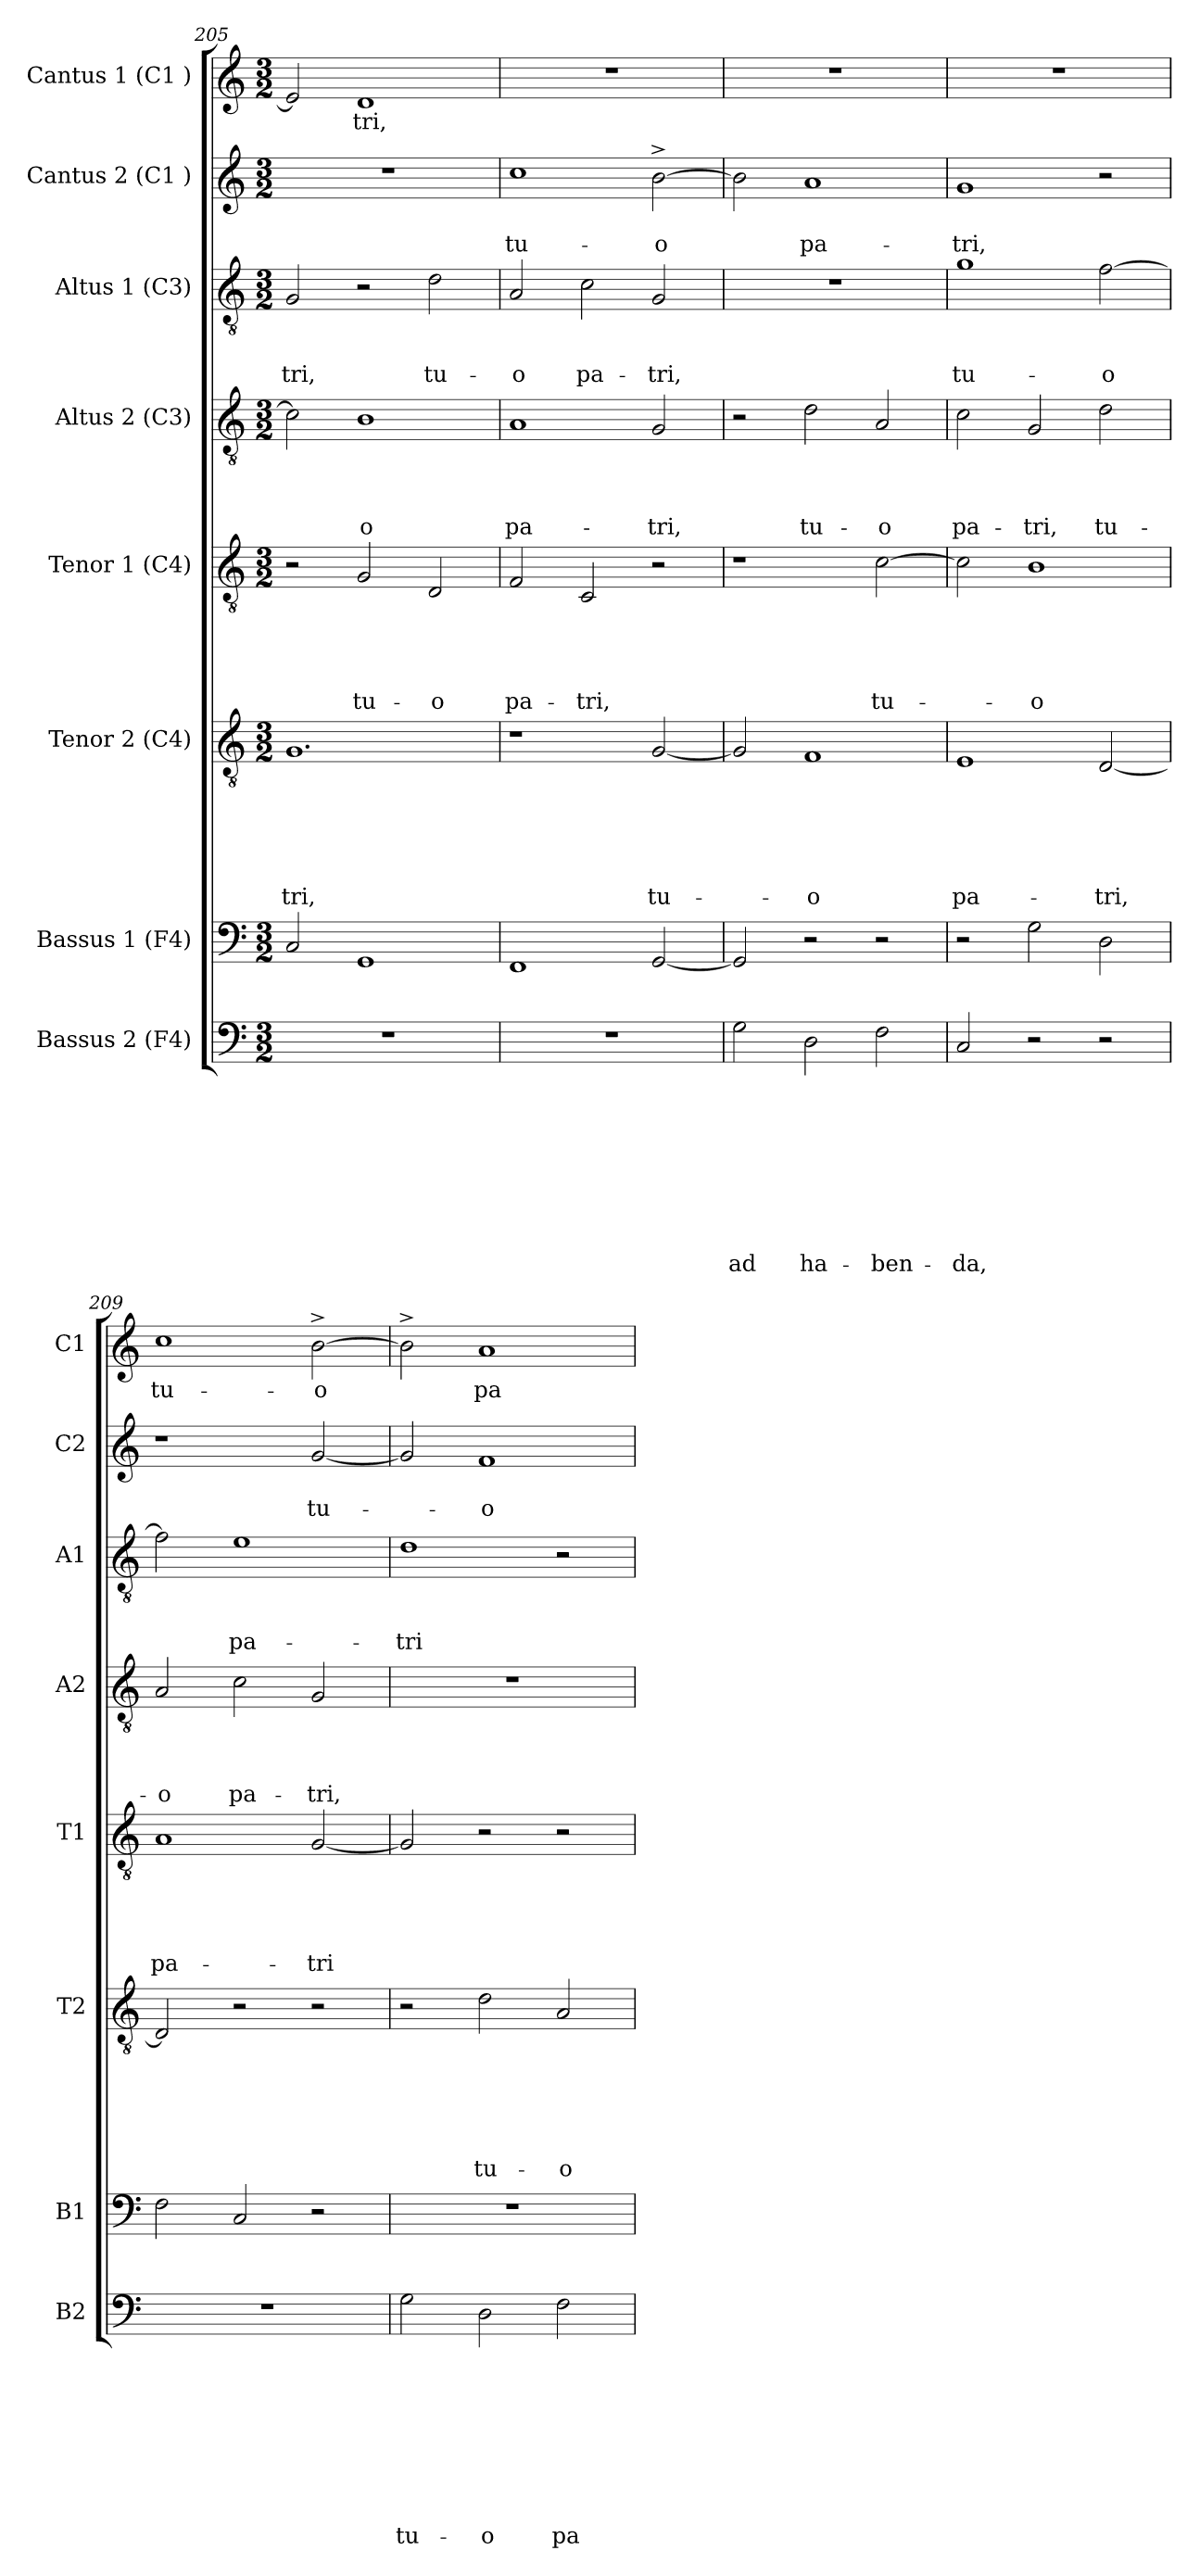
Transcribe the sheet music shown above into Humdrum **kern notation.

**kern	**text	**text	**text	**text	**text	**text	**text	**text	**text	**kern	**kern	**text	**text	**text	**text	**text	**text	**kern	**text	**text	**text	**text	**text	**kern	**text	**text	**text	**text	**kern	**text	**text	**text	**kern	**text	**text	**kern	**text
*part8	*part8	*part8	*part8	*part8	*part8	*part8	*part8	*part8	*part8	*part7	*part6	*part6	*part6	*part6	*part6	*part6	*part6	*part5	*part5	*part5	*part5	*part5	*part5	*part4	*part4	*part4	*part4	*part4	*part3	*part3	*part3	*part3	*part2	*part2	*part2	*part1	*part1
*staff8	*staff8	*staff8	*staff8	*staff8	*staff8	*staff8	*staff8	*staff8	*staff8	*staff7	*staff6	*staff6	*staff6	*staff6	*staff6	*staff6	*staff6	*staff5	*staff5	*staff5	*staff5	*staff5	*staff5	*staff4	*staff4	*staff4	*staff4	*staff4	*staff3	*staff3	*staff3	*staff3	*staff2	*staff2	*staff2	*staff1	*staff1
*I"Bassus 2 (F4)	*	*	*	*	*	*	*	*	*	*I"Bassus 1 (F4)	*I"Tenor 2 (C4)	*	*	*	*	*	*	*I"Tenor 1 (C4)	*	*	*	*	*	*I"Altus 2 (C3)	*	*	*	*	*I"Altus 1 (C3)	*	*	*	*I"Cantus 2 (C1 )	*	*	*I"Cantus 1 (C1 )	*
*I'B2	*	*	*	*	*	*	*	*	*	*I'B1	*I'T2	*	*	*	*	*	*	*I'T1	*	*	*	*	*	*I'A2	*	*	*	*	*I'A1	*	*	*	*I'C2	*	*	*I'C1	*
*clefF4	*	*	*	*	*	*	*	*	*	*clefF4	*clefGv2	*	*	*	*	*	*	*clefGv2	*	*	*	*	*	*clefGv2	*	*	*	*	*clefGv2	*	*	*	*clefG2	*	*	*clefG2	*
*k[]	*	*	*	*	*	*	*	*	*	*k[]	*k[]	*	*	*	*	*	*	*k[]	*	*	*	*	*	*k[]	*	*	*	*	*k[]	*	*	*	*k[]	*	*	*k[]	*
*C:	*	*	*	*	*	*	*	*	*	*C:	*C:	*	*	*	*	*	*	*C:	*	*	*	*	*	*C:	*	*	*	*	*C:	*	*	*	*C:	*	*	*C:	*
*M3/2	*	*	*	*	*	*	*	*	*	*M3/2	*M3/2	*	*	*	*	*	*	*M3/2	*	*	*	*	*	*M3/2	*	*	*	*	*M3/2	*	*	*	*M3/2	*	*	*M3/2	*
=205	=205	=205	=205	=205	=205	=205	=205	=205	=205	=205	=205	=205	=205	=205	=205	=205	=205	=205	=205	=205	=205	=205	=205	=205	=205	=205	=205	=205	=205	=205	=205	=205	=205	=205	=205	=205	=205
!LO:N:vis=1	!	!	!	!	!	!	!	!	!	!	!	!	!	!	!	!	!LO:LY:b	!	!	!	!	!	!	!	!	!	!	!	!	!	!	!LO:LY:b	!LO:N:vis=1	!	!	!	!
1.r	.	.	.	.	.	.	.	.	.	2C/	1.G	.	.	.	.	.	-tri,	2r	.	.	.	.	.	2c\]	.	.	.	.	2G/	.	.	-tri,	1.r	.	.	2e/]	.
!	!	!	!	!	!	!	!	!	!	!	!	!	!	!	!	!	!	!	!	!	!	!	!LO:LY:b	!	!	!	!	!LO:LY:b:rj	!	!	!	!	!	!	!	!	!LO:LY:b
.	.	.	.	.	.	.	.	.	.	1GG	.	.	.	.	.	.	.	2G/	.	.	.	.	tu-	1B	.	.	.	-o	2r	.	.	.	.	.	.	1d	-tri,
!	!	!	!	!	!	!	!	!	!	!	!	!	!	!	!	!	!	!	!	!	!	!	!LO:LY:b	!	!	!	!	!	!	!	!	!LO:LY:b	!	!	!	!	!
.	.	.	.	.	.	.	.	.	.	.	.	.	.	.	.	.	.	2D/	.	.	.	.	-o	.	.	.	.	.	2d\	.	.	tu-	.	.	.	.	.
=206	=206	=206	=206	=206	=206	=206	=206	=206	=206	=206	=206	=206	=206	=206	=206	=206	=206	=206	=206	=206	=206	=206	=206	=206	=206	=206	=206	=206	=206	=206	=206	=206	=206	=206	=206	=206	=206
!LO:N:vis=1	!	!	!	!	!	!	!	!	!	!	!	!	!	!	!	!	!	!	!	!	!	!	!LO:LY:b	!	!	!	!	!LO:LY:b	!	!	!	!LO:LY:b	!	!	!LO:LY:b	!LO:N:vis=1	!
1.r	.	.	.	.	.	.	.	.	.	1FF	1r	.	.	.	.	.	.	2F/	.	.	.	.	pa-	1A	.	.	.	pa-	2A/	.	.	-o	1cc	.	tu-	1.r	.
!	!	!	!	!	!	!	!	!	!	!	!	!	!	!	!	!	!	!	!	!	!	!	!LO:LY:b	!	!	!	!	!	!	!	!	!LO:LY:b	!	!	!	!	!
.	.	.	.	.	.	.	.	.	.	.	.	.	.	.	.	.	.	2C/	.	.	.	.	-tri,	.	.	.	.	.	2c\	.	.	pa-	.	.	.	.	.
!	!	!	!	!	!	!	!	!	!	!	!	!	!	!	!	!	!LO:LY:b	!	!	!	!	!	!	!	!	!	!	!LO:LY:b	!	!	!	!LO:LY:b	!	!	!LO:LY:b	!	!
.	.	.	.	.	.	.	.	.	.	[<2GG/	[<2G/	.	.	.	.	.	tu-	2r	.	.	.	.	.	2G/	.	.	.	-tri,	2G/	.	.	-tri,	[>2b^>\	.	-o	.	.
=207	=207	=207	=207	=207	=207	=207	=207	=207	=207	=207	=207	=207	=207	=207	=207	=207	=207	=207	=207	=207	=207	=207	=207	=207	=207	=207	=207	=207	=207	=207	=207	=207	=207	=207	=207	=207	=207
!	!	!	!	!	!	!	!	!	!LO:LY:b	!	!	!	!	!	!	!	!	!	!	!	!	!	!	!	!	!	!	!	!LO:N:vis=1	!	!	!	!	!	!	!LO:N:vis=1	!
2G\	.	.	.	.	.	.	.	.	ad	2GG/]	2G/]	.	.	.	.	.	.	1r	.	.	.	.	.	2r	.	.	.	.	1.r	.	.	.	2b\]	.	.	1.r	.
!	!	!	!	!	!	!	!	!	!LO:LY:b	!	!	!	!	!	!	!	!LO:LY:b:rj	!	!	!	!	!	!	!	!	!	!	!LO:LY:b	!	!	!	!	!	!	!LO:LY:b	!	!
2D\	.	.	.	.	.	.	.	.	ha-	2r	1F	.	.	.	.	.	-o	.	.	.	.	.	.	2d\	.	.	.	tu-	.	.	.	.	1a	.	pa-	.	.
!	!	!	!	!	!	!	!	!	!LO:LY:b	!	!	!	!	!	!	!	!	!	!	!	!	!	!LO:LY:b	!	!	!	!	!LO:LY:b	!	!	!	!	!	!	!	!	!
2F\	.	.	.	.	.	.	.	.	-ben-	2r	.	.	.	.	.	.	.	[>2c\	.	.	.	.	tu-	2A/	.	.	.	-o	.	.	.	.	.	.	.	.	.
=208	=208	=208	=208	=208	=208	=208	=208	=208	=208	=208	=208	=208	=208	=208	=208	=208	=208	=208	=208	=208	=208	=208	=208	=208	=208	=208	=208	=208	=208	=208	=208	=208	=208	=208	=208	=208	=208
!	!	!	!	!	!	!	!	!	!LO:LY:b	!	!	!	!	!	!	!	!LO:LY:b	!	!	!	!	!	!	!	!	!	!	!LO:LY:b	!	!	!	!LO:LY:b	!	!	!LO:LY:b	!LO:N:vis=1	!
2C/	.	.	.	.	.	.	.	.	-da,	2r	1E	.	.	.	.	.	pa-	2c\]	.	.	.	.	.	2c\	.	.	.	pa-	1g	.	.	tu-	1g	.	-tri,	1.r	.
!	!	!	!	!	!	!	!	!	!	!	!	!	!	!	!	!	!	!	!	!	!	!	!LO:LY:b:rj	!	!	!	!	!LO:LY:b	!	!	!	!	!	!	!	!	!
2r	.	.	.	.	.	.	.	.	.	2G\	.	.	.	.	.	.	.	1B	.	.	.	.	-o	2G/	.	.	.	-tri,	.	.	.	.	.	.	.	.	.
!	!	!	!	!	!	!	!	!	!	!	!	!	!	!	!	!	!LO:LY:b	!	!	!	!	!	!	!	!	!	!	!LO:LY:b	!	!	!	!LO:LY:b	!	!	!	!	!
2r	.	.	.	.	.	.	.	.	.	2D\	[<2D/	.	.	.	.	.	-tri,	.	.	.	.	.	.	2d\	.	.	.	tu-	[>2f\	.	.	-o	2r	.	.	.	.
=209	=209	=209	=209	=209	=209	=209	=209	=209	=209	=209	=209	=209	=209	=209	=209	=209	=209	=209	=209	=209	=209	=209	=209	=209	=209	=209	=209	=209	=209	=209	=209	=209	=209	=209	=209	=209	=209
!LO:N:vis=1	!	!	!	!	!	!	!	!	!	!	!	!	!	!	!	!	!	!	!	!	!	!	!LO:LY:b	!	!	!	!	!LO:LY:b	!	!	!	!	!	!	!	!	!LO:LY:b
1.r	.	.	.	.	.	.	.	.	.	2F\	2D/]	.	.	.	.	.	.	1A	.	.	.	.	pa-	2A/	.	.	.	-o	2f\]	.	.	.	1r	.	.	1cc	tu-
!	!	!	!	!	!	!	!	!	!	!	!	!	!	!	!	!	!	!	!	!	!	!	!	!	!	!	!	!LO:LY:b	!	!	!	!LO:LY:b	!	!	!	!	!
.	.	.	.	.	.	.	.	.	.	2C/	2r	.	.	.	.	.	.	.	.	.	.	.	.	2c\	.	.	.	pa-	1e	.	.	pa-	.	.	.	.	.
!	!	!	!	!	!	!	!	!	!	!	!	!	!	!	!	!	!	!	!	!	!	!	!LO:LY:b	!	!	!	!	!LO:LY:b	!	!	!	!	!	!	!LO:LY:b	!	!LO:LY:b
.	.	.	.	.	.	.	.	.	.	2r	2r	.	.	.	.	.	.	[<2G/	.	.	.	.	-tri	2G/	.	.	.	-tri,	.	.	.	.	[<2g/	.	tu-	[>2b^>\	-o
=210	=210	=210	=210	=210	=210	=210	=210	=210	=210	=210	=210	=210	=210	=210	=210	=210	=210	=210	=210	=210	=210	=210	=210	=210	=210	=210	=210	=210	=210	=210	=210	=210	=210	=210	=210	=210	=210
!	!	!	!	!	!	!	!	!	!LO:LY:b	!LO:N:vis=1	!	!	!	!	!	!	!	!	!	!	!	!	!	!LO:N:vis=1	!	!	!	!	!	!	!	!LO:LY:b	!	!	!	!	!
2G\	.	.	.	.	.	.	.	.	tu-	1.r	2r	.	.	.	.	.	.	2G/]	.	.	.	.	.	1.r	.	.	.	.	1d	.	.	-tri	2g/]	.	.	2b^>\]	.
!	!	!	!	!	!	!	!	!	!LO:LY:b	!	!	!	!	!	!	!	!LO:LY:b	!	!	!	!	!	!	!	!	!	!	!	!	!	!	!	!	!	!LO:LY:b:rj	!	!LO:LY:b
2D\	.	.	.	.	.	.	.	.	-o	.	2d\	.	.	.	.	.	tu-	2r	.	.	.	.	.	.	.	.	.	.	.	.	.	.	1f	.	-o	1a	pa-
!	!	!	!	!	!	!	!	!	!LO:LY:b	!	!	!	!	!	!	!	!LO:LY:b	!	!	!	!	!	!	!	!	!	!	!	!	!	!	!	!	!	!	!	!
2F\	.	.	.	.	.	.	.	.	pa-	.	2A/	.	.	.	.	.	-o	2r	.	.	.	.	.	.	.	.	.	.	2r	.	.	.	.	.	.	.	.
=	=	=	=	=	=	=	=	=	=	=	=	=	=	=	=	=	=	=	=	=	=	=	=	=	=	=	=	=	=	=	=	=	=	=	=	=	=
*-	*-	*-	*-	*-	*-	*-	*-	*-	*-	*-	*-	*-	*-	*-	*-	*-	*-	*-	*-	*-	*-	*-	*-	*-	*-	*-	*-	*-	*-	*-	*-	*-	*-	*-	*-	*-	*-
